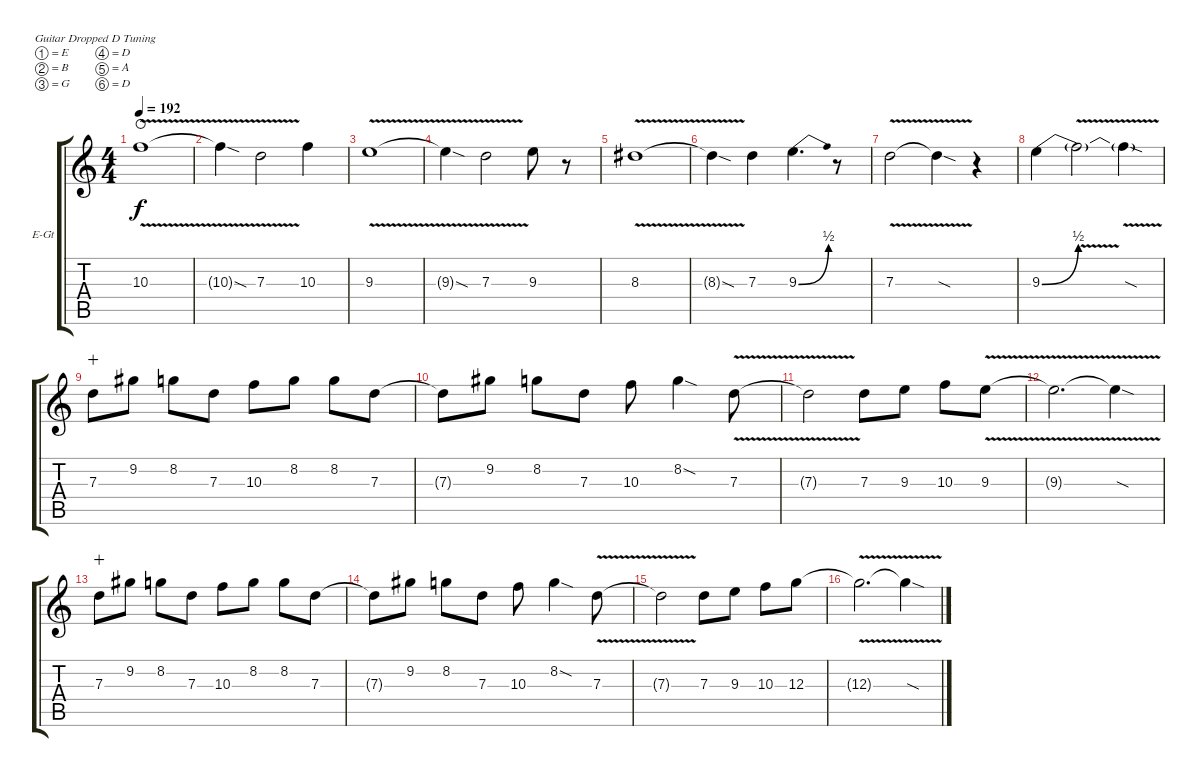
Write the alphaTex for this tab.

\defaultSystemsLayout 4
\bracketExtendMode groupsimilarinstruments
\firstSystemTrackNameOrientation horizontal
\otherSystemsTrackNameOrientation horizontal
\track ("Electric Guitar" "E-Gt") {instrument distortionguitar}
\staff {score tabs}
\tuning (E4 B3 G3 D3 A2 D2)
\ts (4 4)
\tempo 192
\clef g2
\ks c
10.3{v}.1{dy f waho} |
10.3{v sod t}.4 7.3{v}.2 10.3.4 |
9.3{v}.1 |
9.3{sod t}.4 7.3{v}.2 9.3.8 r.8 |
8.3{v}.1 |
8.3{sod t}.4 7.3.4 9.3{be (bend 0 0 14.399999999999999 2)}.4{d} r.8 |
7.3{v}.2 7.3{sod t}.4 r.4 |
9.3{be (bend 0 0 15.6 2)}.4 9.3{v t}.2 9.3{sod t}.4 |
7.3.8{wahc} 9.2.8 8.2.8 7.3.8 10.3.8 8.2.8 8.2.8 7.3.8 |
7.3{t}.8 9.2.8 8.2.8 7.3.8 10.3.8 8.2{sod}.4 7.3{v}.8 |
7.3{v t}.2 7.3.8 9.3.8 10.3.8 9.3{v}.8 |
9.3{v t}.2{d} 9.3{sod t}.4 |
7.3.8{wahc} 9.2.8 8.2.8 7.3.8 10.3.8 8.2.8 8.2.8 7.3.8 |
7.3{t}.8 9.2.8 8.2.8 7.3.8 10.3.8 8.2{sod}.4 7.3{v}.8 |
7.3{v t}.2 7.3.8 9.3.8 10.3.8 12.3.8 |
12.3{v t}.2{d} 12.3{sod t}.4
